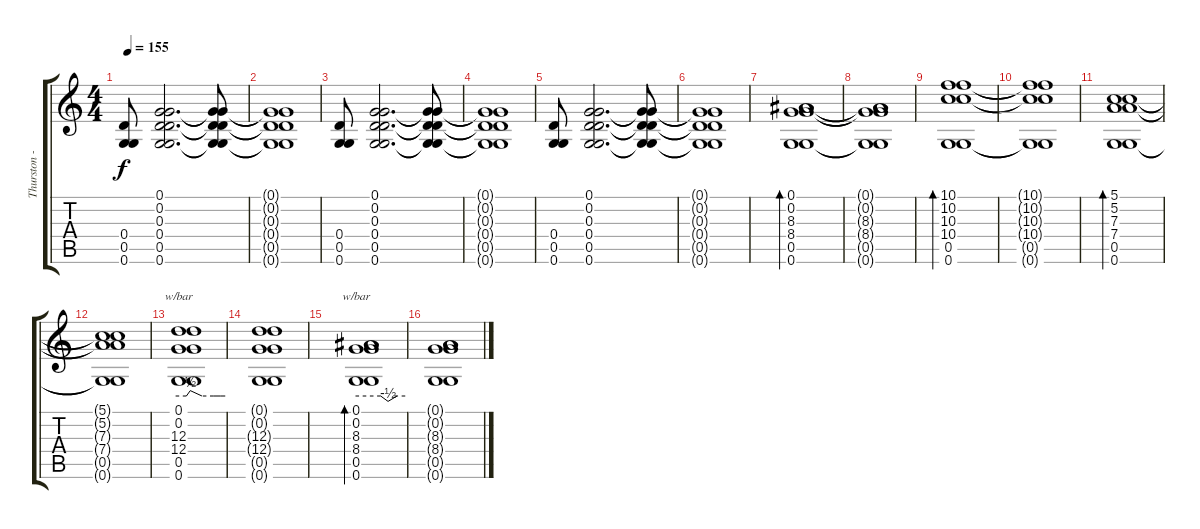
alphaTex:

\track ("Thurston - Guitar" "Thurston -") {instrument distortionguitar}
\staff {score tabs}
\tuning (G3 G3 D3 D3 G2 G2) {hide}
\ts (4 4)
\tempo 155
\clef g2
\ks c
(0.4 0.5 0.6).8{dy f} (0.1 0.2 0.3 0.4 0.5 0.6).2{d} (0.1{t} 0.2{t} 0.3{t} 0.4{t} 0.5{t} 0.6{t}).8 |
(0.1{t} 0.2{t} 0.3{t} 0.4{t} 0.5{t} 0.6{t}).1 |
(0.4 0.5 0.6).8 (0.1 0.2 0.3 0.4 0.5 0.6).2{d} (0.1{t} 0.2{t} 0.3{t} 0.4{t} 0.5{t} 0.6{t}).8 |
(0.1{t} 0.2{t} 0.3{t} 0.4{t} 0.5{t} 0.6{t}).1 |
(0.4 0.5 0.6).8 (0.1 0.2 0.3 0.4 0.5 0.6).2{d} (0.1{t} 0.2{t} 0.3{t} 0.4{t} 0.5{t} 0.6{t}).8 |
(0.1{t} 0.2{t} 0.3{t} 0.4{t} 0.5{t} 0.6{t}).1 |
(0.1 0.2 8.3 8.4 0.5 0.6).1{bd 120} |
(0.1{t} 0.2{t} 8.3{t} 8.4{t} 0.5{t} 0.6{t}).1 |
(10.1 10.2 10.3 10.4 0.5 0.6).1{bd 120} |
(10.1{t} 10.2{t} 10.3{t} 10.4{t} 0.5{t} 0.6{t}).1 |
(5.1 5.2 7.3 7.4 0.5 0.6).1{bd 120} |
(5.1{t} 5.2{t} 7.3{t} 7.4{t} 0.5{t} 0.6{t}).1 |
(0.1 0.2 12.3 12.4 0.5 0.6).1{tbe (custom default 0 0 10 0 15 2 30 0 45 0 54 0 60 0)} |
(0.1{t} 0.2{t} 12.3{t} 12.4{t} 0.5{t} 0.6{t}).1 |
(0.1 0.2 8.3 8.4 0.5 0.6).1{tbe (custom default 0 0 30 0 39 -2 50 0 60 0) bd 120} |
(0.1{t} 0.2{t} 8.3{t} 8.4{t} 0.5{t} 0.6{t}).1
